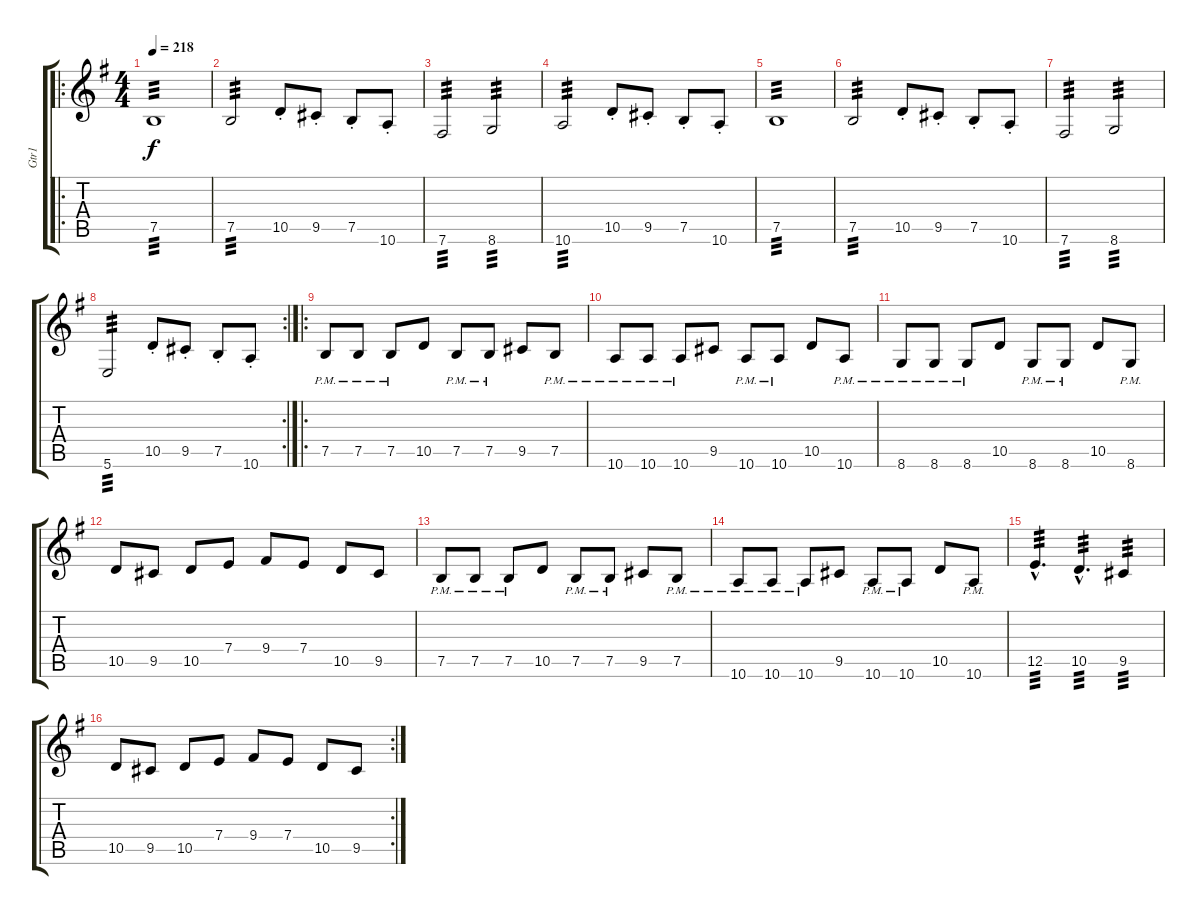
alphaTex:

\track ("Gtr1" "Gtr1") {instrument overdrivenguitar}
\staff {score tabs}
\tuning (B3 Gb3 D3 A2 E2 B1) {hide}
\ro
\ts (4 4)
\tempo 218
\clef g2
\ks g
7.5.1{tp 3 dy f} |
7.5.2{tp 3} 10.5{st}.8 9.5{st}.8 7.5{st}.8 10.6{st}.8 |
7.6.2{tp 3} 8.6.2{tp 3} |
10.6.2{tp 3} 10.5{st}.8 9.5{st}.8 7.5{st}.8 10.6{st}.8 |
7.5.1{tp 3} |
7.5.2{tp 3} 10.5{st}.8 9.5{st}.8 7.5{st}.8 10.6{st}.8 |
7.6.2{tp 3} 8.6.2{tp 3} |
\rc 2
5.6.2{tp 3} 10.5{st}.8 9.5{st}.8 7.5{st}.8 10.6{st}.8 |
\ro
7.5{pm}.8 7.5{pm}.8 7.5{pm}.8 10.5.8 7.5{pm}.8 7.5{pm}.8 9.5.8 7.5{pm}.8 |
10.6{pm}.8 10.6{pm}.8 10.6{pm}.8 9.5.8 10.6{pm}.8 10.6{pm}.8 10.5.8 10.6{pm}.8 |
8.6{pm}.8 8.6{pm}.8 8.6{pm}.8 10.5.8 8.6{pm}.8 8.6{pm}.8 10.5.8 8.6{pm}.8 |
10.5.8 9.5.8 10.5.8 7.4.8 9.4.8 7.4.8 10.5.8 9.5.8 |
7.5{pm}.8 7.5{pm}.8 7.5{pm}.8 10.5.8 7.5{pm}.8 7.5{pm}.8 9.5.8 7.5{pm}.8 |
10.6{pm}.8 10.6{pm}.8 10.6{pm}.8 9.5.8 10.6{pm}.8 10.6{pm}.8 10.5.8 10.6{pm}.8 |
12.5{hac}.4{d tp 3} 10.5{hac}.4{d tp 3} 9.5.4{tp 3} |
\rc 2
10.5.8 9.5.8 10.5.8 7.4.8 9.4.8 7.4.8 10.5.8 9.5.8
